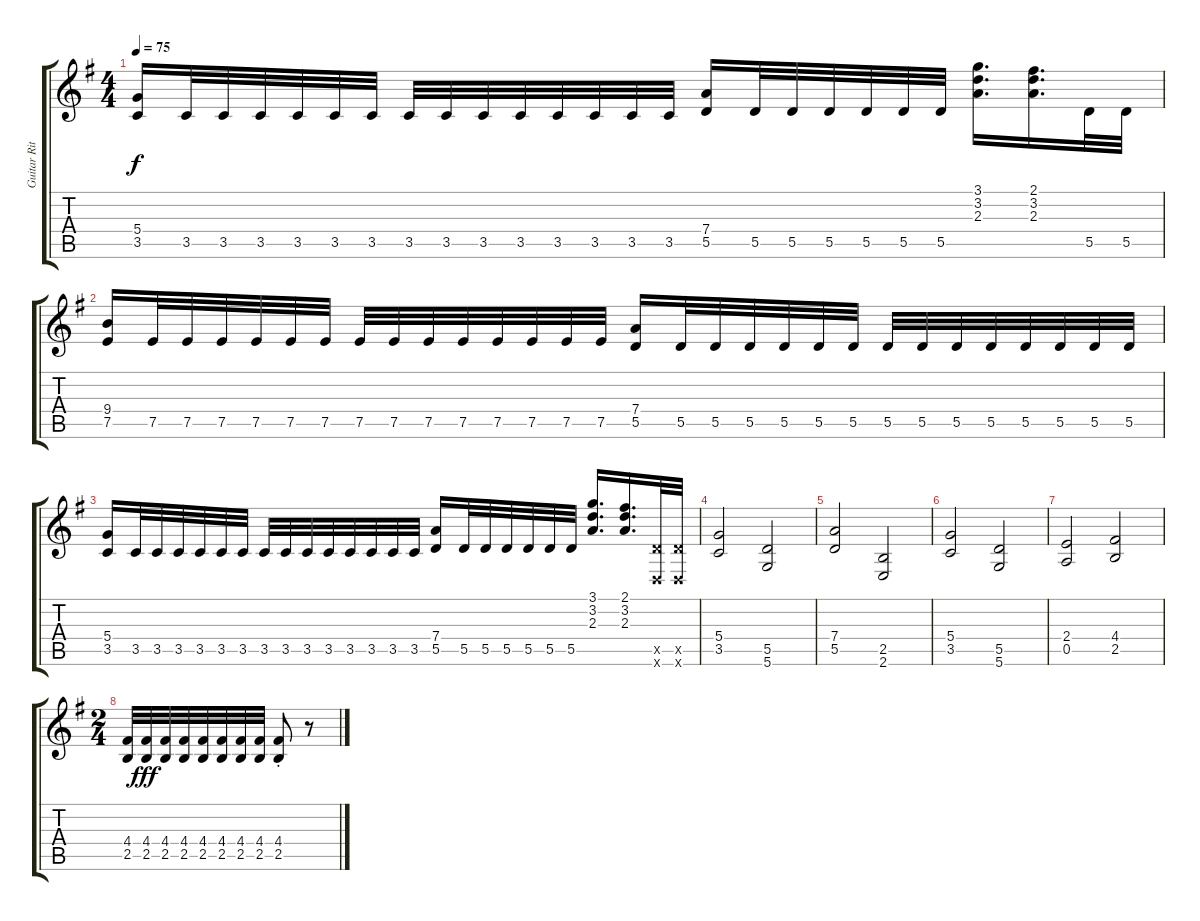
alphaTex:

\track ("Guitar Ritm" "Guitar Rit") {instrument distortionguitar}
\staff {score tabs}
\tuning (E4 B3 G3 D3 A2 D2) {hide}
\ts (4 4)
\tempo 75
\clef g2
\ks g
(5.4 3.5).16{dy f} 3.5.32 3.5.32 3.5.32 3.5.32 3.5.32 3.5.32 3.5.32 3.5.32 3.5.32 3.5.32 3.5.32 3.5.32 3.5.32 3.5.32 (7.4 5.5).16 5.5.32 5.5.32 5.5.32 5.5.32 5.5.32 5.5.32 (3.1 3.2 2.3).16{d} (2.1 3.2 2.3).16{d} 5.5.32 5.5.32 |
(9.4 7.5).16 7.5.32 7.5.32 7.5.32 7.5.32 7.5.32 7.5.32 7.5.32 7.5.32 7.5.32 7.5.32 7.5.32 7.5.32 7.5.32 7.5.32 (7.4 5.5).16 5.5.32 5.5.32 5.5.32 5.5.32 5.5.32 5.5.32 5.5.32 5.5.32 5.5.32 5.5.32 5.5.32 5.5.32 5.5.32 5.5.32 |
(5.4 3.5).16 3.5.32 3.5.32 3.5.32 3.5.32 3.5.32 3.5.32 3.5.32 3.5.32 3.5.32 3.5.32 3.5.32 3.5.32 3.5.32 3.5.32 (7.4 5.5).16 5.5.32 5.5.32 5.5.32 5.5.32 5.5.32 5.5.32 (3.1 3.2 2.3).16{d} (2.1 3.2 2.3).16{d} (5.5{x} 0.6{x}).32 (5.5{x} 0.6{x}).32 |
(5.4 3.5).2 (5.5 5.6).2 |
(7.4 5.5).2 (2.5 2.6).2 |
(5.4 3.5).2 (5.5 5.6).2 |
(2.4 0.5).2 (4.4 2.5).2 |
\ts (2 4)
(4.4 2.5).32 (4.4 2.5).32{dy fff} (4.4 2.5).32 (4.4 2.5).32 (4.4 2.5).32 (4.4 2.5).32 (4.4 2.5).32 (4.4 2.5).32 (4.4{st} 2.5{st}).8 r.8
